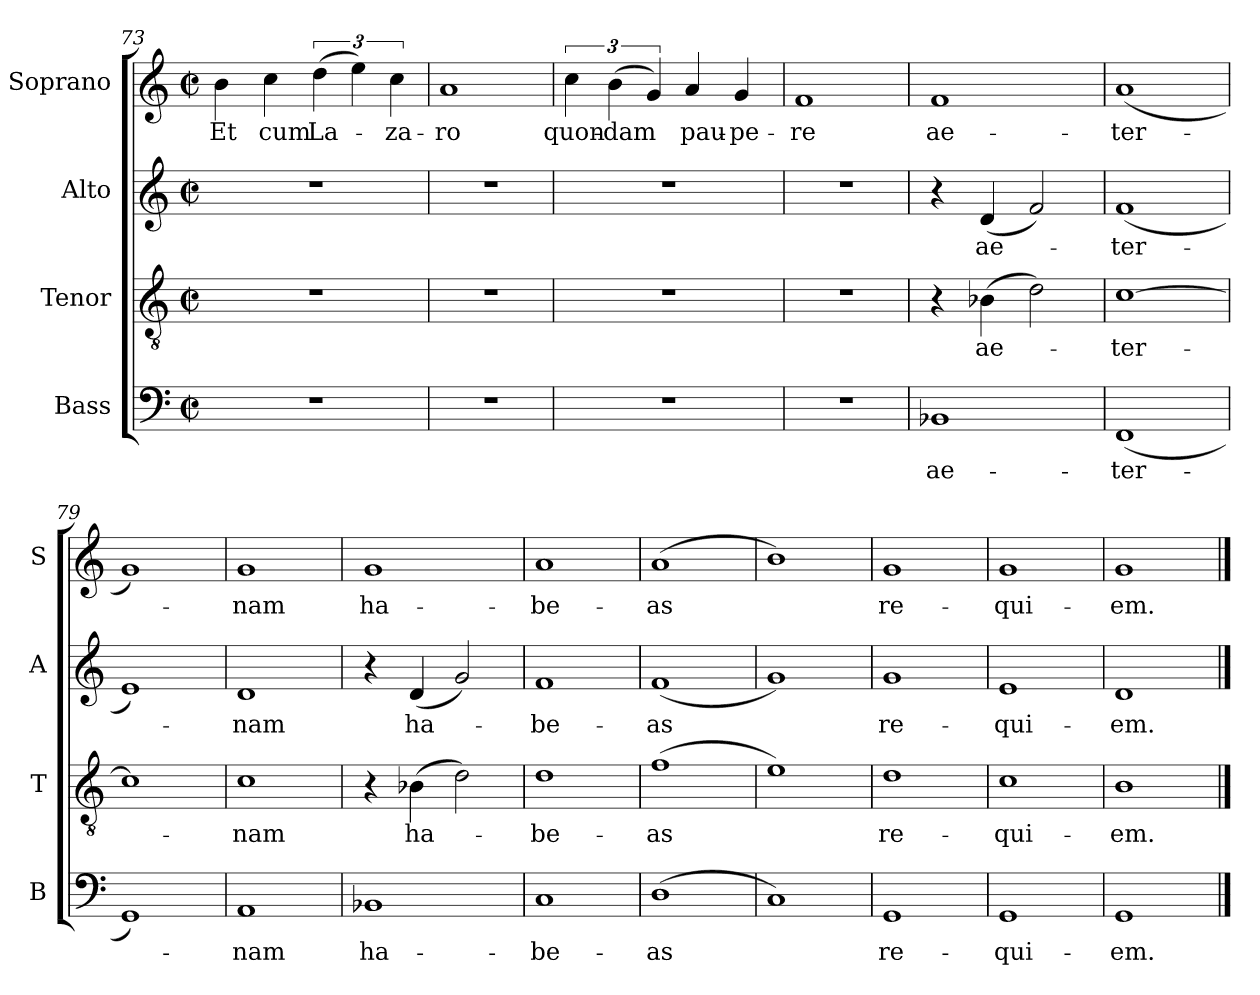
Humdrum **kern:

**kern	**text	**kern	**text	**kern	**text	**kern	**text
*part4	*part4	*part3	*part3	*part2	*part2	*part1	*part1
*staff4	*staff4	*staff3	*staff3	*staff2	*staff2	*staff1	*staff1
*I"Bass	*	*I"Tenor	*	*I"Alto	*	*I"Soprano	*
*I'B	*	*I'T	*	*I'A	*	*I'S	*
*clefF4	*	*clefGv2	*	*clefG2	*	*clefG2	*
*k[]	*	*k[]	*	*k[]	*	*k[]	*
*C:	*	*C:	*	*C:	*	*C:	*
*M2/2	*	*M2/2	*	*M2/2	*	*M2/2	*
*met(c|)	*	*met(c|)	*	*met(c|)	*	*met(c|)	*
=73	=73	=73	=73	=73	=73	=73	=73
!	!	!	!	!	!	!	!LO:LY:b
1r	.	1r	.	1r	.	4b\	Et
!	!	!	!	!	!	!	!LO:LY:b
.	.	.	.	.	.	4cc\	cum
!	!	!	!	!	!	!	!LO:LY:b
.	.	.	.	.	.	(>6dd\	La-
.	.	.	.	.	.	6ee\)	.
!	!	!	!	!	!	!	!LO:LY:b
.	.	.	.	.	.	6cc\	-za-
=74	=74	=74	=74	=74	=74	=74	=74
!	!	!	!	!	!	!	!LO:LY:b
1r	.	1r	.	1r	.	1a	-ro
!!LO:LB:g=z
=75	=75	=75	=75	=75	=75	=75	=75
!	!	!	!	!	!	!	!LO:LY:b
1r	.	1r	.	1r	.	6cc\	quon-
!	!	!	!	!	!	!	!LO:LY:b
.	.	.	.	.	.	(>6b\	-dam
.	.	.	.	.	.	6g/)	.
!	!	!	!	!	!	!	!LO:LY:b
.	.	.	.	.	.	4a/	pau-
!	!	!	!	!	!	!	!LO:LY:b
.	.	.	.	.	.	4g/	-pe-
=76	=76	=76	=76	=76	=76	=76	=76
!	!	!	!	!	!	!	!LO:LY:b
1r	.	1r	.	1r	.	1f	-re
=77	=77	=77	=77	=77	=77	=77	=77
!	!LO:LY:b	!	!	!	!	!	!LO:LY:b
1BB-X	ae-	4r	.	4r	.	1f	ae-
!	!	!	!LO:LY:b	!	!LO:LY:b	!	!
.	.	(>4B-X\	ae-	(<4d/	ae-	.	.
.	.	2d\)	.	2f/)	.	.	.
=78	=78	=78	=78	=78	=78	=78	=78
!	!LO:LY:b	!	!LO:LY:b	!	!LO:LY:b	!	!LO:LY:b
(<1FF	-ter-	[1c	-ter-	(<1f	-ter-	(<1a	-ter-
=79	=79	=79	=79	=79	=79	=79	=79
1GG)	.	1c]	.	1e)	.	1g)	.
=80	=80	=80	=80	=80	=80	=80	=80
!	!LO:LY:b	!	!LO:LY:b	!	!LO:LY:b	!	!LO:LY:b
1AA	-nam	1c	-nam	1d	-nam	1g	-nam
!!LO:LB:g=z
=81	=81	=81	=81	=81	=81	=81	=81
!	!LO:LY:b	!	!	!	!	!	!LO:LY:b
1BB-X	ha-	4r	.	4r	.	1g	ha-
!	!	!	!LO:LY:b	!	!LO:LY:b	!	!
.	.	(>4B-X\	ha-	(<4d/	ha-	.	.
.	.	2d\)	.	2g/)	.	.	.
=82	=82	=82	=82	=82	=82	=82	=82
!	!LO:LY:b	!	!LO:LY:b	!	!LO:LY:b	!	!LO:LY:b
1C	-be-	1d	-be-	1f	-be-	1a	-be-
=83	=83	=83	=83	=83	=83	=83	=83
!	!LO:LY:b	!	!LO:LY:b	!	!LO:LY:b	!	!LO:LY:b
(>1D	-as	(>1f	-as	(<1f	-as	(>1a	-as
=84	=84	=84	=84	=84	=84	=84	=84
1C)	.	1e)	.	1g)	.	1b)	.
=85	=85	=85	=85	=85	=85	=85	=85
!	!LO:LY:b	!	!LO:LY:b	!	!LO:LY:b	!	!LO:LY:b
1GG	re-	1d	re-	1g	re-	1g	re-
=86	=86	=86	=86	=86	=86	=86	=86
!	!LO:LY:b	!	!LO:LY:b	!	!LO:LY:b	!	!LO:LY:b
1GG	-qui-	1c	-qui-	1e	-qui-	1g	-qui-
=87	=87	=87	=87	=87	=87	=87	=87
!	!LO:LY:b	!	!LO:LY:b	!	!LO:LY:b	!	!LO:LY:b
1GG	-em.	1B	-em.	1d	-em.	1g	-em.
==	==	==	==	==	==	==	==
*-	*-	*-	*-	*-	*-	*-	*-
